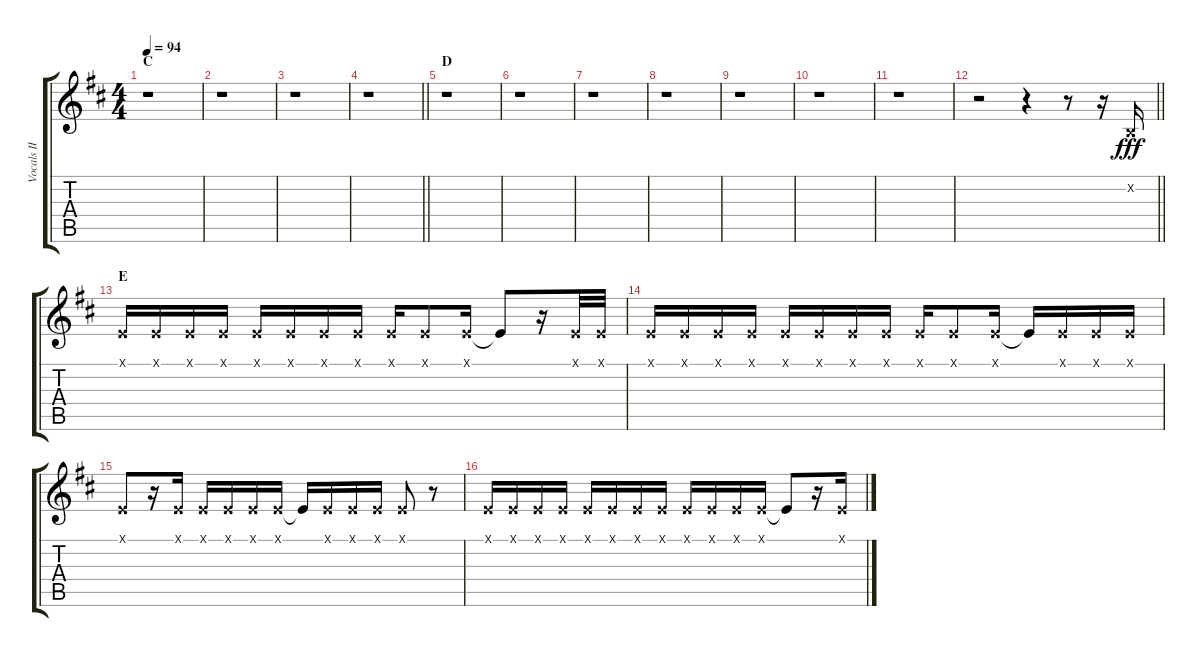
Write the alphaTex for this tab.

\track ("Vocals II" "Vocals II") {instrument voiceoohs}
\staff {score tabs}
\tuning (E4 B3 G3 D3 A2 E2) {hide}
\ts (4 4)
\section ("" "C")
\tempo 94
\clef g2
\ks d
r.1{dy fff} |
r.1 |
r.1 |
\barLineRight lightlight
r.1 |
\section ("" "D")
r.1 |
r.1 |
r.1 |
r.1 |
r.1 |
r.1 |
r.1 |
\barLineRight lightlight
r.2 r.4 r.8 r.16 0.2{x}.16 |
\section ("" "E")
0.1{x}.16 0.1{x}.16 0.1{x}.16 0.1{x}.16 0.1{x}.16 0.1{x}.16 0.1{x}.16 0.1{x}.16 0.1{x}.16 0.1{x}.8 0.1{x}.16 0.1{t}.8 r.16 0.1{x}.32 0.1{x}.32 |
0.1{x}.16 0.1{x}.16 0.1{x}.16 0.1{x}.16 0.1{x}.16 0.1{x}.16 0.1{x}.16 0.1{x}.16 0.1{x}.16 0.1{x}.8 0.1{x}.16 0.1{t}.16 0.1{x}.16 0.1{x}.16 0.1{x}.16 |
0.1{x}.8 r.16 0.1{x}.16 0.1{x}.16 0.1{x}.16 0.1{x}.16 0.1{x}.16 0.1{t}.16 0.1{x}.16 0.1{x}.16 0.1{x}.16 0.1{x}.8 r.8 |
0.1{x}.16 0.1{x}.16 0.1{x}.16 0.1{x}.16 0.1{x}.16 0.1{x}.16 0.1{x}.16 0.1{x}.16 0.1{x}.16 0.1{x}.16 0.1{x}.16 0.1{x}.16 0.1{t}.8 r.16 0.1{x}.16
